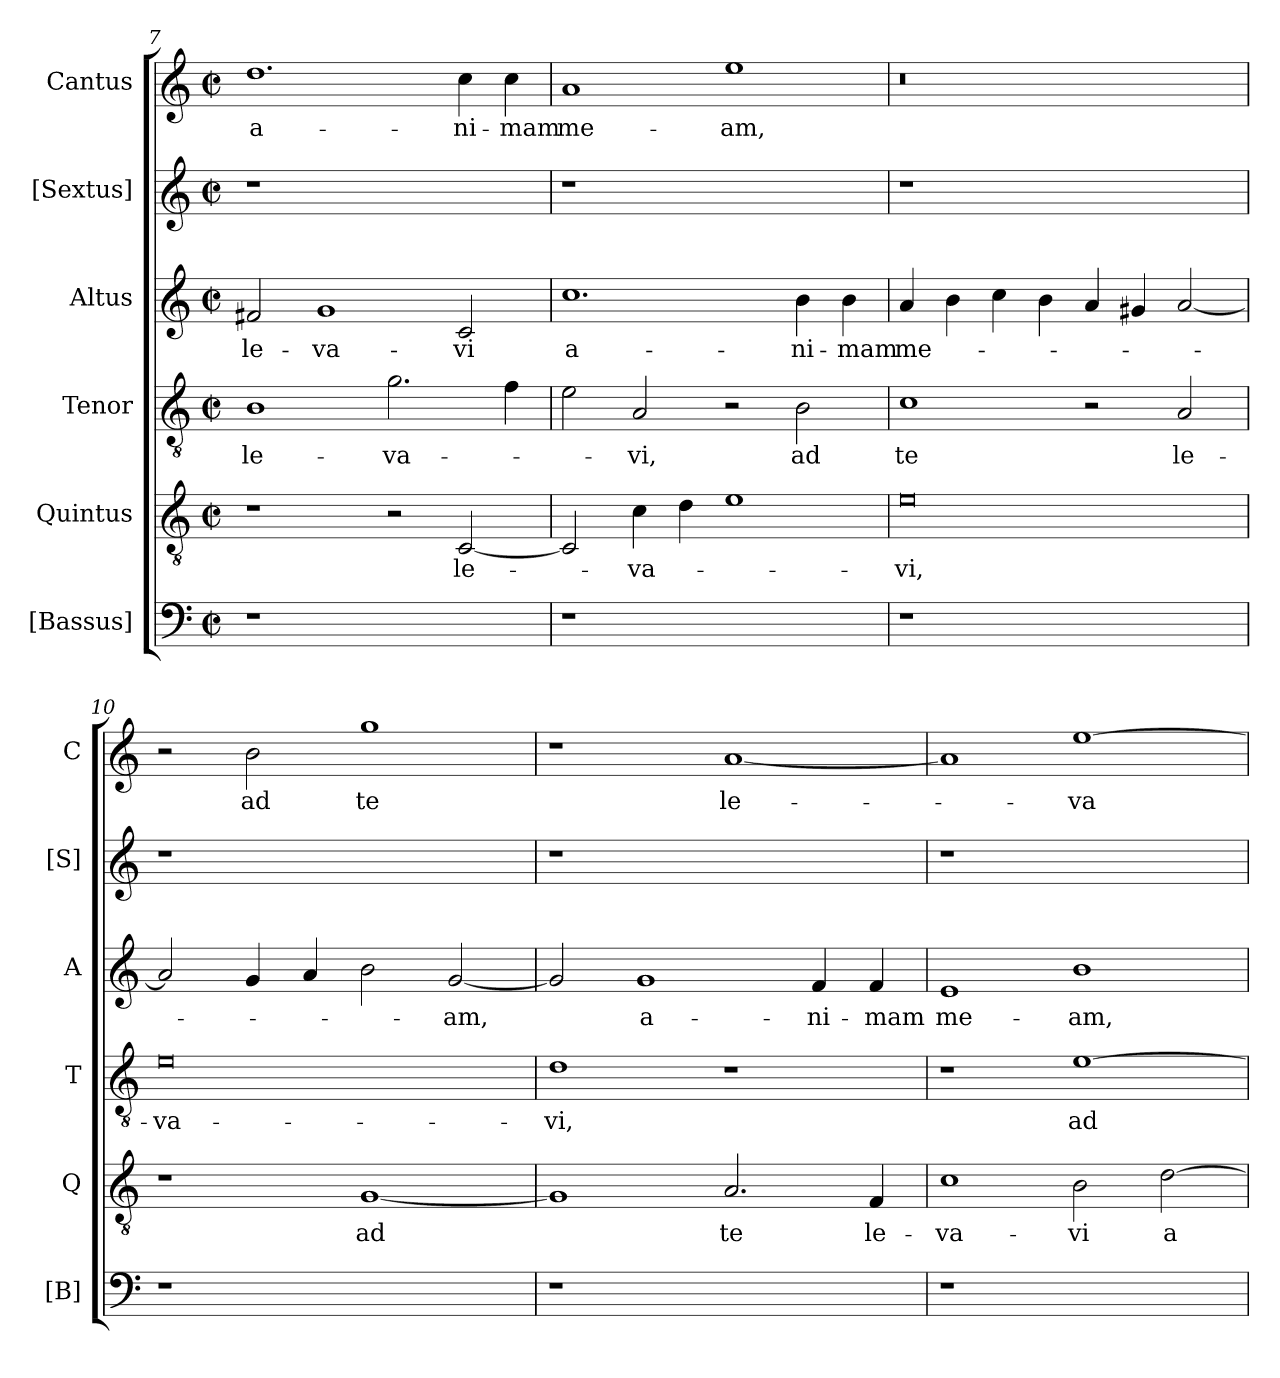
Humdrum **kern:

**kern	**kern	**text	**kern	**text	**kern	**text	**kern	**kern	**text
*part6	*part5	*part5	*part4	*part4	*part3	*part3	*part2	*part1	*part1
*staff6	*staff5	*staff5	*staff4	*staff4	*staff3	*staff3	*staff2	*staff1	*staff1
*I"[Bassus]	*I"Quintus	*	*I"Tenor	*	*I"Altus	*	*I"[Sextus]	*I"Cantus	*
*I'[B]	*I'Q	*	*I'T	*	*I'A	*	*I'[S]	*I'C	*
*clefF4	*clefGv2	*	*clefGv2	*	*clefG2	*	*clefG2	*clefG2	*
*k[]	*k[]	*	*k[]	*	*k[]	*	*k[]	*k[]	*
*C:	*C:	*	*C:	*	*C:	*	*C:	*C:	*
*M2/2	*M2/2	*	*M2/2	*	*M2/2	*	*M2/2	*M2/2	*
*met(c|)	*met(c|)	*	*met(c|)	*	*met(c|)	*	*met(c|)	*met(c|)	*
=7	=7	=7	=7	=7	=7	=7	=7	=7	=7
1r	1r	.	1B\	le-	2f#X/	le-	1r	1.dd\	a-
.	.	.	.	.	1g/	-va-	.	.	.
1ryy	2r	.	2.g\	-va-	.	.	1ryy	.	.
.	[2C/	le-	.	.	2c/	-vi	.	4cc\	-ni-
.	.	.	4f\	.	.	.	.	4cc\	-mam
=8	=8	=8	=8	=8	=8	=8	=8	=8	=8
1r	2C/]	.	2e\	.	1.cc\	a-	1r	1a/	me-
.	4c\	-va-	2A/	-vi,	.	.	.	.	.
.	4d\	.	.	.	.	.	.	.	.
1ryy	1e\	.	2r	.	.	.	1ryy	1ee\	-am,
.	.	.	2B\	ad	4b\	-ni-	.	.	.
.	.	.	.	.	4b\	-mam	.	.	.
=9	=9	=9	=9	=9	=9	=9	=9	=9	=9
!	!	!	!	!	!	!	!	!LO:N:vis=0	!
1r	0e\	-vi,	1c\	te	4a/	me-	1r	1r	.
.	.	.	.	.	4b\	.	.	.	.
.	.	.	.	.	4cc\	.	.	.	.
.	.	.	.	.	4b\	.	.	.	.
1ryy	.	.	2r	.	4a/	.	1ryy	1ryy	.
.	.	.	.	.	4g#X/	.	.	.	.
.	.	.	2A/	le-	[2a/	.	.	.	.
=10	=10	=10	=10	=10	=10	=10	=10	=10	=10
1r	1r	.	0e\	-va-	2a/]	.	1r	2r	.
.	.	.	.	.	4g/	.	.	2b\	ad
.	.	.	.	.	4a/	.	.	.	.
1ryy	[1G/	ad	.	.	2b\	.	1ryy	1gg\	te
.	.	.	.	.	[2g/	-am,	.	.	.
=11	=11	=11	=11	=11	=11	=11	=11	=11	=11
1r	1G/]	.	1d\	-vi,	2g/]	.	1r	1r	.
.	.	.	.	.	1g/	a-	.	.	.
1ryy	2.A/	te	1r	.	.	.	1ryy	[1a/	le-
.	.	.	.	.	4f/	-ni-	.	.	.
.	4F/	le-	.	.	4f/	-mam	.	.	.
=12	=12	=12	=12	=12	=12	=12	=12	=12	=12
1r	1c\	-va-	1r	.	1e/	me-	1r	1a/]	.
1ryy	2B\	-vi	[1e\	ad	1b\	-am,	1ryy	[1ee\	-va-
.	[2d\	a-	.	.	.	.	.	.	.
=	=	=	=	=	=	=	=	=	=
*-	*-	*-	*-	*-	*-	*-	*-	*-	*-
